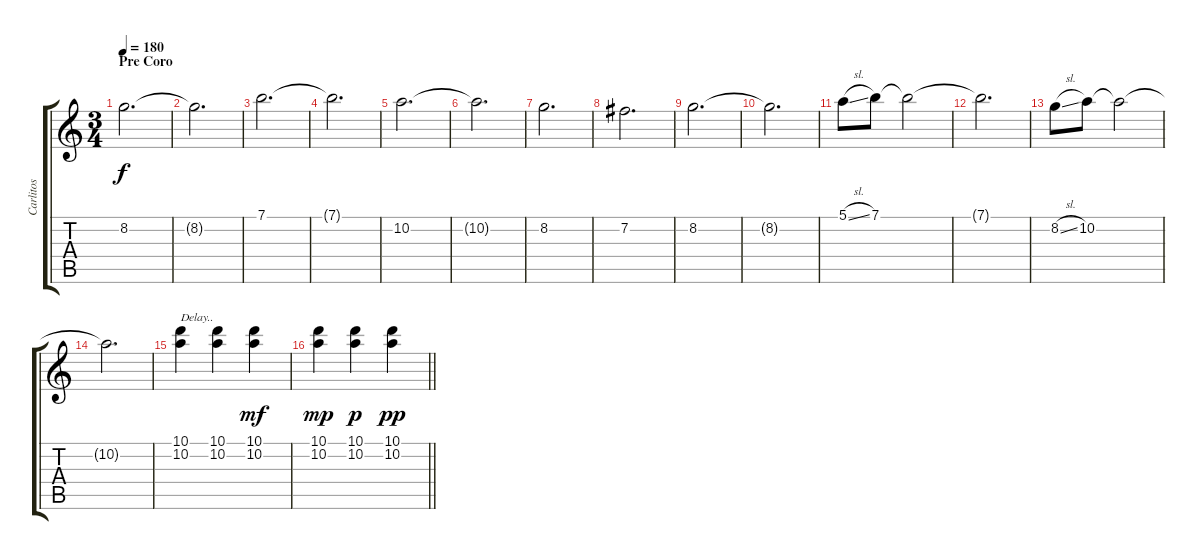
\track ("Carlitos" "Carlitos") {instrument distortionguitar}
\staff {score tabs}
\tuning (E4 B3 G3 D3 A2 E2) {hide}
\ts (3 4)
\section ("" "Pre Coro")
\tempo 180
\clef g2
\ks c
8.2.2{d dy f volume 15 instrument electricguitarjazz} |
8.2{t}.2{d} |
7.1.2{d} |
7.1{t}.2{d} |
10.2.2{d} |
10.2{t}.2{d} |
8.2.2{d} |
7.2.2{d} |
8.2.2{d} |
8.2{t}.2{d} |
5.1{sl}.8 7.1.8 7.1{t}.2 |
7.1{t}.2{d} |
8.2{sl}.8 10.2.8 10.2{t}.2 |
10.2{t}.2{d} |
(10.1 10.2).4{txt "Delay.."} (10.1 10.2).4 (10.1 10.2).4{dy mf} |
\barLineRight lightlight
(10.1 10.2).4{dy mp} (10.1 10.2).4{dy p} (10.1 10.2).4{dy pp}
